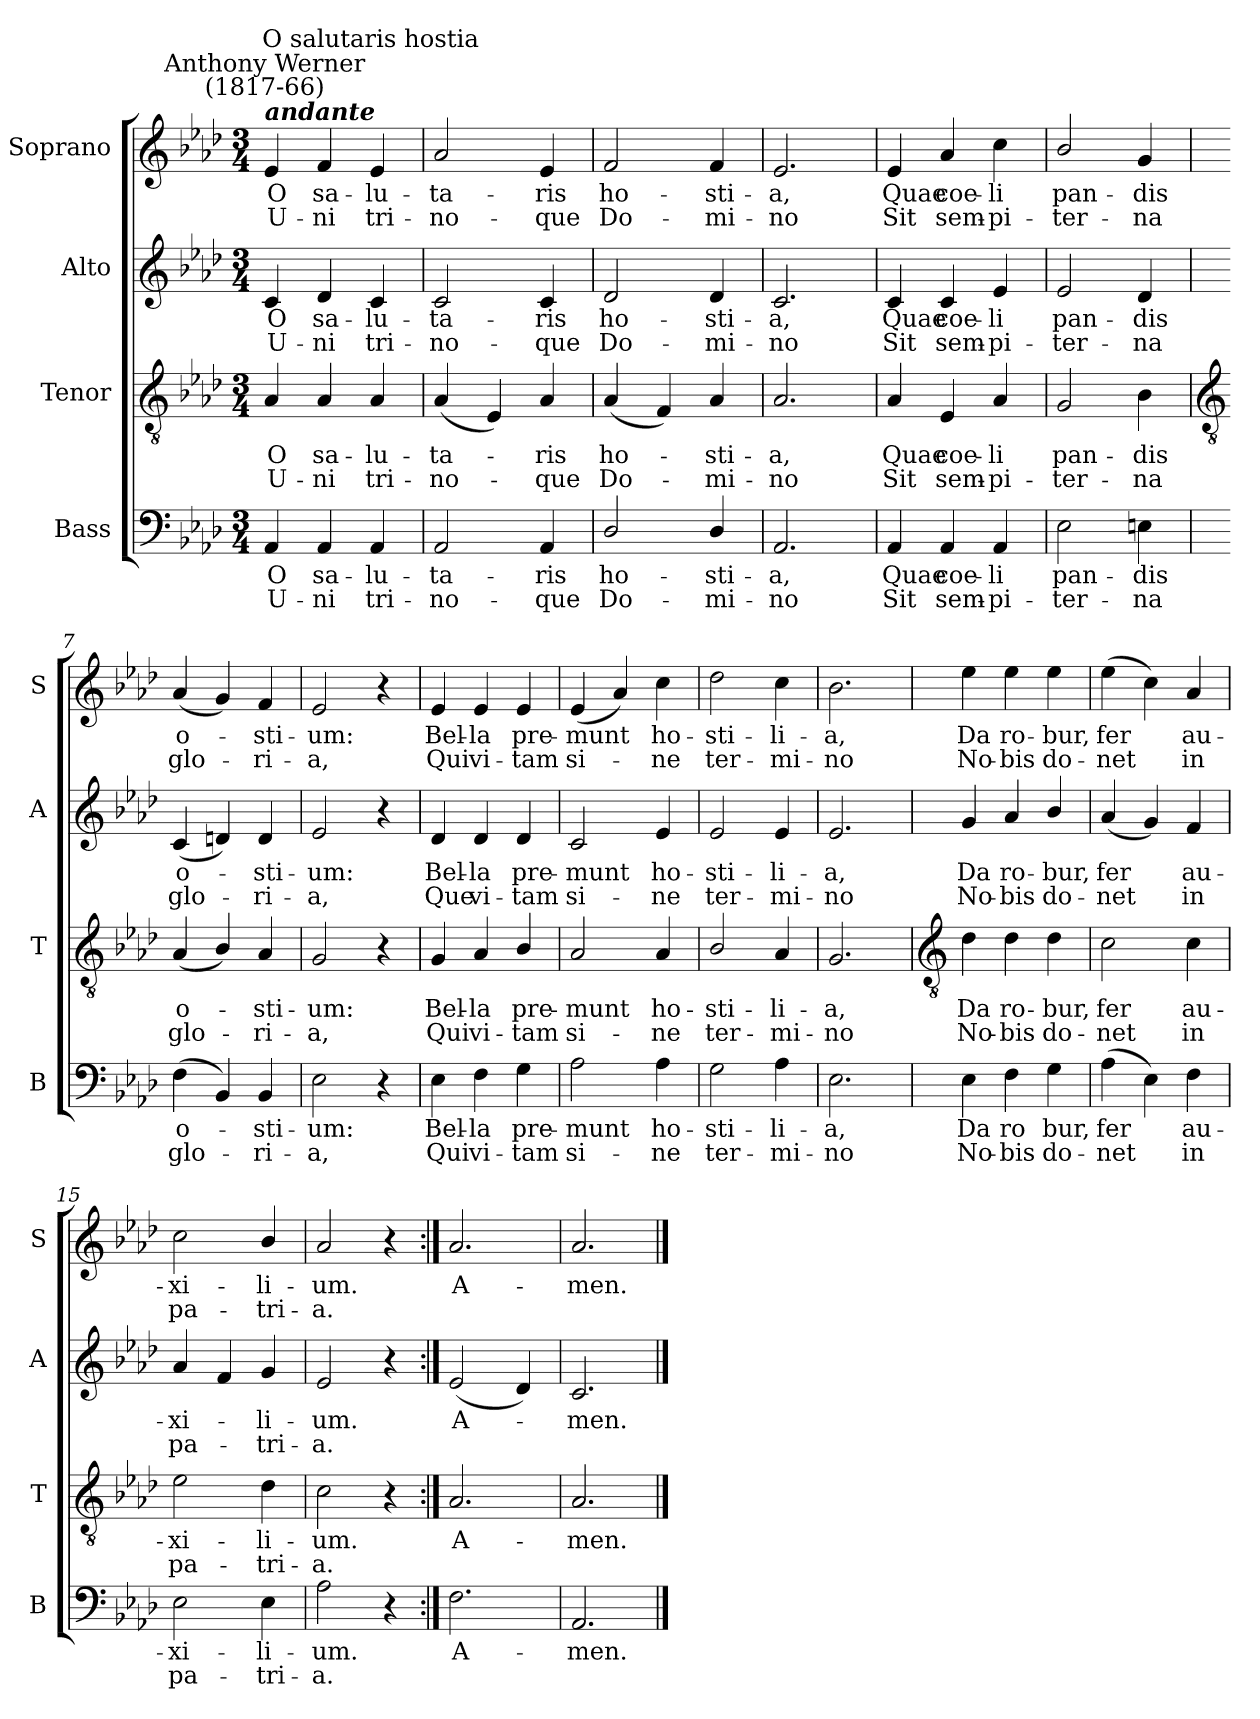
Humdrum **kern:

**kern	**text	**text	**kern	**text	**text	**kern	**text	**text	**kern	**text	**text
*part4	*part4	*part4	*part3	*part3	*part3	*part2	*part2	*part2	*part1	*part1	*part1
*staff4	*staff4	*staff4	*staff3	*staff3	*staff3	*staff2	*staff2	*staff2	*staff1	*staff1	*staff1
*I"Bass	*	*	*I"Tenor	*	*	*I"Alto	*	*	*I"Soprano	*	*
*I'B	*	*	*I'T	*	*	*I'A	*	*	*I'S	*	*
*clefF4	*	*	*clefGv2	*	*	*clefG2	*	*	*clefG2	*	*
*k[b-e-a-d-]	*	*	*k[b-e-a-d-]	*	*	*k[b-e-a-d-]	*	*	*k[b-e-a-d-]	*	*
*A-:	*	*	*A-:	*	*	*A-:	*	*	*A-:	*	*
*M3/4	*	*	*M3/4	*	*	*M3/4	*	*	*M3/4	*	*
=1	=1	=1	=1	=1	=1	=1	=1	=1	=1	=1	=1
!	!	!	!	!	!	!	!	!	!LO:TX:a:Bi:t=andante	!	!
!	!	!	!	!	!	!	!	!	!LO:TX:a:cj:t=Anthony Werner\n(1817-66)	!	!
!	!LO:LY:b	!LO:LY:b	!	!LO:LY:b	!LO:LY:b	!	!LO:LY:b	!LO:LY:b	!	!LO:LY:b	!LO:LY:b
4AA-	O	U-	4A-	O	U-	4c	O	U-	4e-	O	U-
!	!LO:LY:b	!LO:LY:b	!	!LO:LY:b	!LO:LY:b	!	!LO:LY:b	!LO:LY:b	!	!LO:LY:b	!LO:LY:b
4AA-	-sa-	-ni	4A-	-sa-	-ni	4d-	-sa-	-ni	4f	-sa-	-ni
!	!	!	!	!	!	!	!	!	!LO:TX:a:cj:t=O salutaris hostia	!	!
!	!LO:LY:b	!LO:LY:b	!	!LO:LY:b	!LO:LY:b	!	!LO:LY:b	!LO:LY:b	!	!LO:LY:b	!LO:LY:b
4AA-	lu-	-tri-	4A-	lu-	-tri-	4c	lu-	-tri-	4e-	lu-	-tri-
=2	=2	=2	=2	=2	=2	=2	=2	=2	=2	=2	=2
!	!LO:LY:b	!LO:LY:b	!	!LO:LY:b	!LO:LY:b	!	!LO:LY:b	!LO:LY:b	!	!LO:LY:b	!LO:LY:b
2AA-	-ta-	-no-	(<4A-	-ta-	no-	2c	-ta-	-no-	2a-	-ta-	-no-
.	.	.	4E-)	.	.	.	.	.	.	.	.
!	!LO:LY:b	!LO:LY:b	!	!LO:LY:b	!LO:LY:b	!	!LO:LY:b	!LO:LY:b	!	!LO:LY:b	!LO:LY:b
4AA-	-ris	que	4A-	ris	que	4c	-ris	que	4e-	-ris	que
=3	=3	=3	=3	=3	=3	=3	=3	=3	=3	=3	=3
!	!LO:LY:b	!LO:LY:b	!	!LO:LY:b	!LO:LY:b	!	!LO:LY:b	!LO:LY:b	!	!LO:LY:b	!LO:LY:b
2D-/	ho-	-Do-	(<4A-	ho-	Do-	2d-	ho-	-Do-	2f	ho-	-Do-
.	.	.	4F)	.	.	.	.	.	.	.	.
!	!LO:LY:b	!LO:LY:b	!	!LO:LY:b	!LO:LY:b	!	!LO:LY:b	!LO:LY:b	!	!LO:LY:b	!LO:LY:b
4D-/	-sti-	-mi-	4A-	sti-	-mi-	4d-	-sti-	-mi-	4f	-sti-	-mi-
=4	=4	=4	=4	=4	=4	=4	=4	=4	=4	=4	=4
!	!LO:LY:b	!LO:LY:b	!	!LO:LY:b	!LO:LY:b	!	!LO:LY:b	!LO:LY:b	!	!LO:LY:b	!LO:LY:b
2.AA-	-a,	no	2.A-	-a,	no	2.c	-a,	no	2.e-	-a,	no
=5	=5	=5	=5	=5	=5	=5	=5	=5	=5	=5	=5
!	!LO:LY:b	!LO:LY:b	!	!LO:LY:b	!LO:LY:b	!	!LO:LY:b	!LO:LY:b	!	!LO:LY:b	!LO:LY:b
4AA-	Quae	Sit	4A-	Quae	Sit	4c	Quae	Sit	4e-	Quae	Sit
!	!LO:LY:b	!LO:LY:b	!	!LO:LY:b	!LO:LY:b	!	!LO:LY:b	!LO:LY:b	!	!LO:LY:b	!LO:LY:b
4AA-	coe-	-sem-	4E-	coe-	-sem-	4c	coe-	-sem-	4a-	coe-	-sem-
!	!LO:LY:b	!LO:LY:b	!	!LO:LY:b	!LO:LY:b	!	!LO:LY:b	!LO:LY:b	!	!LO:LY:b	!LO:LY:b
4AA-	-li	pi-	4A-	-li	pi-	4e-	-li	pi-	4cc	-li	pi-
=6	=6	=6	=6	=6	=6	=6	=6	=6	=6	=6	=6
!	!LO:LY:b	!LO:LY:b	!	!LO:LY:b	!LO:LY:b	!	!LO:LY:b	!LO:LY:b	!	!LO:LY:b	!LO:LY:b
2E-	-pan-	-ter-	2G	-pan-	-ter-	2e-	-pan-	-ter-	2b-/	-pan-	-ter-
!	!LO:LY:b	!LO:LY:b	!	!LO:LY:b	!LO:LY:b	!	!LO:LY:b	!LO:LY:b	!	!LO:LY:b	!LO:LY:b
4En	-dis	na	4B-	-dis	na	4d-	-dis	na	4g	-dis	na
!!LO:LB:g=z
=7	=7	=7	=7	=7	=7	=7	=7	=7	=7	=7	=7
*	*	*	*clefGv2	*	*	*	*	*	*	*	*
!	!LO:LY:b	!LO:LY:b	!	!LO:LY:b	!LO:LY:b	!	!LO:LY:b	!LO:LY:b	!	!LO:LY:b	!LO:LY:b
(<4F	o-	glo-	(<4A-	o-	glo-	(<4c	o-	glo-	(<4a-	o-	glo-
4BB-)	.	.	4B-/)	.	.	4dn)	.	.	4g)	.	.
!	!LO:LY:b	!LO:LY:b	!	!LO:LY:b	!LO:LY:b	!	!LO:LY:b	!LO:LY:b	!	!LO:LY:b	!LO:LY:b
4BB-	sti-	-ri-	4A-	sti-	-ri-	4d	sti-	-ri-	4f	sti-	-ri-
=8	=8	=8	=8	=8	=8	=8	=8	=8	=8	=8	=8
!	!LO:LY:b	!LO:LY:b	!	!LO:LY:b	!LO:LY:b	!	!LO:LY:b	!LO:LY:b	!	!LO:LY:b	!LO:LY:b
2E-	-um:	a,	2G	-um:	a,	2e-	-um:	a,	2e-	-um:	a,
4r	.	.	4r	.	.	4r	.	.	4r	.	.
=9	=9	=9	=9	=9	=9	=9	=9	=9	=9	=9	=9
!	!LO:LY:b	!LO:LY:b	!	!LO:LY:b	!LO:LY:b	!	!LO:LY:b	!LO:LY:b	!	!LO:LY:b	!LO:LY:b
4E-	Bel-	-Qui	4G	Bel-	-Qui	4d-	Bel-	-Que	4e-	Bel-	-Qui
!	!LO:LY:b	!LO:LY:b	!	!LO:LY:b	!LO:LY:b	!	!LO:LY:b	!LO:LY:b	!	!LO:LY:b	!LO:LY:b
4F	la	vi-	4A-	la	vi-	4d-	la	vi-	4e-	la	vi-
!	!LO:LY:b	!LO:LY:b	!	!LO:LY:b	!LO:LY:b	!	!LO:LY:b	!LO:LY:b	!	!LO:LY:b	!LO:LY:b
4G	-pre-	-tam	4B-/	-pre-	-tam	4d-	-pre-	-tam	4e-	-pre-	-tam
=10	=10	=10	=10	=10	=10	=10	=10	=10	=10	=10	=10
!	!LO:LY:b	!LO:LY:b	!	!LO:LY:b	!LO:LY:b	!	!LO:LY:b	!LO:LY:b	!	!LO:LY:b	!LO:LY:b
2A-	munt	si-	2A-	munt	si-	2c	munt	si-	(<4e-	munt	si-
.	.	.	.	.	.	.	.	.	4a-)	.	.
!	!LO:LY:b	!LO:LY:b	!	!LO:LY:b	!LO:LY:b	!	!LO:LY:b	!LO:LY:b	!	!LO:LY:b	!LO:LY:b
4A-	-ho-	-ne	4A-	-ho-	-ne	4e-	-ho-	-ne	4cc	ho-	-ne
=11	=11	=11	=11	=11	=11	=11	=11	=11	=11	=11	=11
!	!LO:LY:b	!LO:LY:b	!	!LO:LY:b	!LO:LY:b	!	!LO:LY:b	!LO:LY:b	!	!LO:LY:b	!LO:LY:b
2G	sti-	-ter-	2B-/	sti-	-ter-	2e-	sti-	-ter-	2dd-	sti-	-ter-
!	!LO:LY:b	!LO:LY:b	!	!LO:LY:b	!LO:LY:b	!	!LO:LY:b	!LO:LY:b	!	!LO:LY:b	!LO:LY:b
4A-	-li-	-mi-	4A-	-li-	-mi-	4e-	-li-	-mi-	4cc	-li-	-mi-
=12	=12	=12	=12	=12	=12	=12	=12	=12	=12	=12	=12
!	!LO:LY:b	!LO:LY:b	!	!LO:LY:b	!LO:LY:b	!	!LO:LY:b	!LO:LY:b	!	!LO:LY:b	!LO:LY:b
2.E-	-a,	no	2.G	-a,	no	2.e-	-a,	no	2.b-	-a,	no
!!LO:LB:g=z
=13	=13	=13	=13	=13	=13	=13	=13	=13	=13	=13	=13
*	*	*	*clefGv2	*	*	*	*	*	*	*	*
!	!LO:LY:b	!LO:LY:b	!	!LO:LY:b	!LO:LY:b	!	!LO:LY:b	!LO:LY:b	!	!LO:LY:b	!LO:LY:b
4E-	Da	No-	4d-	Da	No-	4g	Da	No-	4ee-	Da	No-
!	!LO:LY:b	!LO:LY:b	!	!LO:LY:b	!LO:LY:b	!	!LO:LY:b	!LO:LY:b	!	!LO:LY:b	!LO:LY:b
4F	-ro	bis	4d-	-ro-	-bis	4a-	-ro-	-bis	4ee-	-ro-	-bis
!	!LO:LY:b	!LO:LY:b	!	!LO:LY:b	!LO:LY:b	!	!LO:LY:b	!LO:LY:b	!	!LO:LY:b	!LO:LY:b
4G	bur,	do-	4d-	bur,	do-	4b-/	bur,	do-	4ee-	bur,	do-
=14	=14	=14	=14	=14	=14	=14	=14	=14	=14	=14	=14
!	!LO:LY:b	!LO:LY:b	!	!LO:LY:b	!LO:LY:b	!	!LO:LY:b	!LO:LY:b	!	!LO:LY:b	!LO:LY:b
(>4A-	-fer	net	2c	-fer	net	(<4a-	-fer	net	(>4ee-	-fer	net
4E-)	.	.	.	.	.	4g)	.	.	4cc)	.	.
!	!LO:LY:b	!LO:LY:b	!	!LO:LY:b	!LO:LY:b	!	!LO:LY:b	!LO:LY:b	!	!LO:LY:b	!LO:LY:b
4F	au-	-in	4c	au-	-in	4f	au-	-in	4a-	au-	-in
=15	=15	=15	=15	=15	=15	=15	=15	=15	=15	=15	=15
!	!LO:LY:b	!LO:LY:b	!	!LO:LY:b	!LO:LY:b	!	!LO:LY:b	!LO:LY:b	!	!LO:LY:b	!LO:LY:b
2E-	xi-	-pa-	2e-	xi-	-pa-	4a-	xi-	-pa-	2cc	xi-	-pa-
.	.	.	.	.	.	4f	.	.	.	.	.
!	!LO:LY:b	!LO:LY:b	!	!LO:LY:b	!LO:LY:b	!	!LO:LY:b	!LO:LY:b	!	!LO:LY:b	!LO:LY:b
4E-	-li-	-tri-	4d-	-li-	-tri-	4g	-li-	-tri-	4b-/	-li-	-tri-
=16	=16	=16	=16	=16	=16	=16	=16	=16	=16	=16	=16
!	!LO:LY:b	!LO:LY:b	!	!LO:LY:b	!LO:LY:b	!	!LO:LY:b	!LO:LY:b	!	!LO:LY:b	!LO:LY:b
2A-	-um.	a.	2c	-um.	a.	2e-	-um.	a.	2a-	-um.	a.
4r	.	.	4r	.	.	4r	.	.	4r	.	.
=17:|!	=17:|!	=17:|!	=17:|!	=17:|!	=17:|!	=17:|!	=17:|!	=17:|!	=17:|!	=17:|!	=17:|!
!	!LO:LY:b	!	!	!LO:LY:b	!	!	!LO:LY:b	!	!	!LO:LY:b	!
2.F	A-	.	2.A-	A-	.	(<2e-	A-	.	2.a-	A-	.
.	.	.	.	.	.	4d-)	.	.	.	.	.
=18	=18	=18	=18	=18	=18	=18	=18	=18	=18	=18	=18
!	!LO:LY:b	!	!	!LO:LY:b	!	!	!LO:LY:b	!	!	!LO:LY:b	!
2.AA-	-men.	.	2.A-	-men.	.	2.c	men.	.	2.a-	-men.	.
==	==	==	==	==	==	==	==	==	==	==	==
*-	*-	*-	*-	*-	*-	*-	*-	*-	*-	*-	*-
